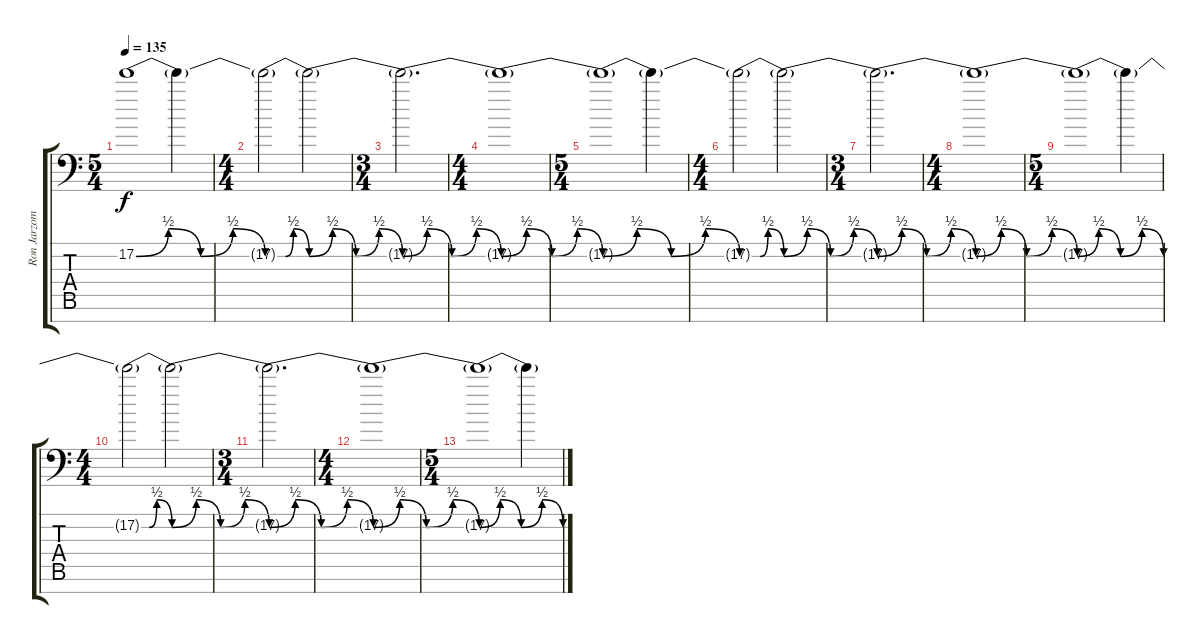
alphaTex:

\track ("Ron Jarzombek Lead 2" "Ron Jarzom") {instrument distortionguitar}
\staff {score tabs}
\tuning (E4 B3 G3 D3 A2 E2 A1) {hide}
\ts (5 4)
\tempo 135
\clef f4
\ks c
17.2{be (custom 0 0 15 2 30 0 45 2 60 0) t}.1{dy f} 17.2{t}.4 |
\ts (4 4)
17.2{be (custom 0 0 15 0 30 2 60 0) t}.2 17.2{be (custom 0 0 15 2 30 0 45 2 60 0) t}.2 |
\ts (3 4)
17.2{be (custom 0 0 15 2 30 0 45 2 60 0) t}.2{d} |
\ts (4 4)
17.2{be (custom 0 0 15 2 30 0 45 2 60 0) t}.1 |
\ts (5 4)
17.2{be (custom 0 0 15 2 30 0 45 2 60 0) t}.1 17.2{t}.4 |
\ts (4 4)
17.2{be (custom 0 0 15 0 30 2 60 0) t}.2 17.2{be (custom 0 0 15 2 30 0 45 2 60 0) t}.2 |
\ts (3 4)
17.2{be (custom 0 0 15 2 30 0 45 2 60 0) t}.2{d} |
\ts (4 4)
17.2{be (custom 0 0 15 2 30 0 45 2 60 0) t}.1 |
\ts (5 4)
17.2{be (custom 0 0 15 2 30 0 45 2 60 0) t}.1 17.2{t}.4 |
\ts (4 4)
17.2{be (custom 0 0 15 0 30 2 60 0) t}.2 17.2{be (custom 0 0 15 2 30 0 45 2 60 0) t}.2 |
\ts (3 4)
17.2{be (custom 0 0 15 2 30 0 45 2 60 0) t}.2{d} |
\ts (4 4)
17.2{be (custom 0 0 15 2 30 0 45 2 60 0) t}.1 |
\ts (5 4)
17.2{be (custom 0 0 15 2 30 0 45 2 60 0) t}.1 17.2{t}.4
